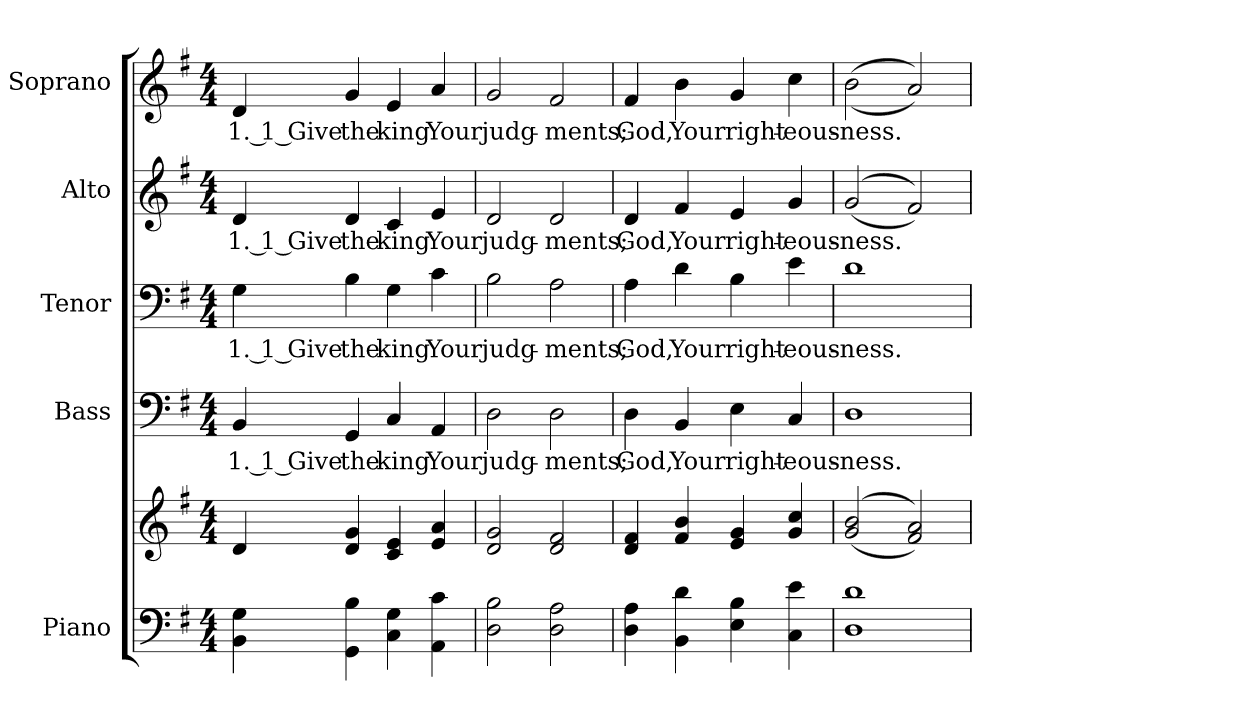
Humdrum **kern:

**kern	**kern	**kern	**text	**kern	**text	**kern	**text	**kern	**text
*part5	*part5	*part4	*part4	*part3	*part3	*part2	*part2	*part1	*part1
*staff6	*staff5	*staff4	*staff4	*staff3	*staff3	*staff2	*staff2	*staff1	*staff1
*I"Piano	*	*I"Bass	*	*I"Tenor	*	*I"Alto	*	*I"Soprano	*
*I'Pno.	*	*I'B.	*	*I'T.	*	*I'A.	*	*I'S.	*
!!LO:PB:g=z
*clefF4	*clefG2	*clefF4	*	*clefF4	*	*clefG2	*	*clefG2	*
*k[f#]	*k[f#]	*k[f#]	*	*k[f#]	*	*k[f#]	*	*k[f#]	*
*G:	*G:	*G:	*	*G:	*	*G:	*	*G:	*
*M4/4	*M4/4	*M4/4	*	*M4/4	*	*M4/4	*	*M4/4	*
*MM150	*MM150	*MM150	*	*MM150	*	*MM150	*	*MM150	*
=1	=1	=1	=1	=1	=1	=1	=1	=1	=1
!	!	!	!LO:LY:b:color=#000000	!	!	!	!	!	!
!	!	!	!	!	!LO:LY:b:color=#000000	!	!	!	!
!	!	!	!	!	!	!	!LO:LY:b:color=#000000	!	!
!	!	!	!	!	!	!	!	!	!LO:LY:b:color=#000000
4BBi\ 4Gi	4di/	4BBi/	1. 1 Give	4Gi\	1. 1 Give	4di/	1. 1 Give	4di/	1. 1 Give
!	!	!	!LO:LY:b:color=#000000	!	!	!	!	!	!
!	!	!	!	!	!LO:LY:b:color=#000000	!	!	!	!
!	!	!	!	!	!	!	!LO:LY:b:color=#000000	!	!
!	!	!	!	!	!	!	!	!	!LO:LY:b:color=#000000
4GGi\ 4Bi	4di/ 4gi	4GGi/	the	4Bi\	the	4di/	the	4gi/	the
!	!	!	!LO:LY:b:color=#000000	!	!	!	!	!	!
!	!	!	!	!	!LO:LY:b:color=#000000	!	!	!	!
!	!	!	!	!	!	!	!LO:LY:b:color=#000000	!	!
!	!	!	!	!	!	!	!	!	!LO:LY:b:color=#000000
4Ci\ 4Gi	4ci/ 4ei	4Ci/	king	4Gi\	king	4ci/	king	4ei/	king
!	!	!	!LO:LY:b:color=#000000	!	!	!	!	!	!
!	!	!	!	!	!LO:LY:b:color=#000000	!	!	!	!
!	!	!	!	!	!	!	!LO:LY:b:color=#000000	!	!
!	!	!	!	!	!	!	!	!	!LO:LY:b:color=#000000
4AAi\ 4ci	4ei/ 4ai	4AAi/	Your	4ci\	Your	4ei/	Your	4ai/	Your
=2	=2	=2	=2	=2	=2	=2	=2	=2	=2
!	!	!	!LO:LY:b:color=#000000	!	!	!	!	!	!
!	!	!	!	!	!LO:LY:b:color=#000000	!	!	!	!
!	!	!	!	!	!	!	!LO:LY:b:color=#000000	!	!
!	!	!	!	!	!	!	!	!	!LO:LY:b:color=#000000
2Di\ 2Bi	2di/ 2gi	2Di\	judg-	2Bi\	judg-	2di/	judg-	2gi/	judg-
!	!	!	!LO:LY:b:color=#000000	!	!	!	!	!	!
!	!	!	!	!	!LO:LY:b:color=#000000	!	!	!	!
!	!	!	!	!	!	!	!LO:LY:b:color=#000000	!	!
!	!	!	!	!	!	!	!	!	!LO:LY:b:color=#000000
2Di\ 2Ai	2di/ 2f#i	2Di\	-ments;	2Ai\	-ments;	2di/	-ments;	2f#i/	-ments;
=3	=3	=3	=3	=3	=3	=3	=3	=3	=3
!	!	!	!LO:LY:b:color=#000000	!	!	!	!	!	!
!	!	!	!	!	!LO:LY:b:color=#000000	!	!	!	!
!	!	!	!	!	!	!	!LO:LY:b:color=#000000	!	!
!	!	!	!	!	!	!	!	!	!LO:LY:b:color=#000000
4Di\ 4Ai	4di/ 4f#i	4Di\	God,	4Ai\	God,	4di/	God,	4f#i/	God,
!	!	!	!LO:LY:b:color=#000000	!	!	!	!	!	!
!	!	!	!	!	!LO:LY:b:color=#000000	!	!	!	!
!	!	!	!	!	!	!	!LO:LY:b:color=#000000	!	!
!	!	!	!	!	!	!	!	!	!LO:LY:b:color=#000000
4BBi\ 4di	4f#i/ 4bi	4BBi/	Your	4di\	Your	4f#i/	Your	4bi\	Your
!	!	!	!LO:LY:b:color=#000000	!	!	!	!	!	!
!	!	!	!	!	!LO:LY:b:color=#000000	!	!	!	!
!	!	!	!	!	!	!	!LO:LY:b:color=#000000	!	!
!	!	!	!	!	!	!	!	!	!LO:LY:b:color=#000000
4Ei\ 4Bi	4ei/ 4gi	4Ei\	right-	4Bi\	right-	4ei/	right-	4gi/	right-
!	!	!	!LO:LY:b:color=#000000	!	!	!	!	!	!
!	!	!	!	!	!LO:LY:b:color=#000000	!	!	!	!
!	!	!	!	!	!	!	!LO:LY:b:color=#000000	!	!
!	!	!	!	!	!	!	!	!	!LO:LY:b:color=#000000
4Ci\ 4ei	4gi/ 4cci	4Ci/	-eous-	4ei\	-eous-	4gi/	-eous-	4cci\	-eous-
=4	=4	=4	=4	=4	=4	=4	=4	=4	=4
!	!	!	!LO:LY:b:color=#000000	!	!	!	!	!	!
!	!	!	!	!	!LO:LY:b:color=#000000	!	!	!	!
!	!	!	!	!	!	!	!LO:LY:b:color=#000000	!	!
!	!	!	!	!	!	!	!	!	!LO:LY:b:color=#000000
1Di 1di	((2gi/ 2bi	1Di	-ness.	1di	-ness.	((2gi/	-ness.	((2bi\	-ness.
.	2f#i/ 2ai))	.	.	.	.	2f#i/))	.	2ai/))	.
=	=	=	=	=	=	=	=	=	=
*-	*-	*-	*-	*-	*-	*-	*-	*-	*-
